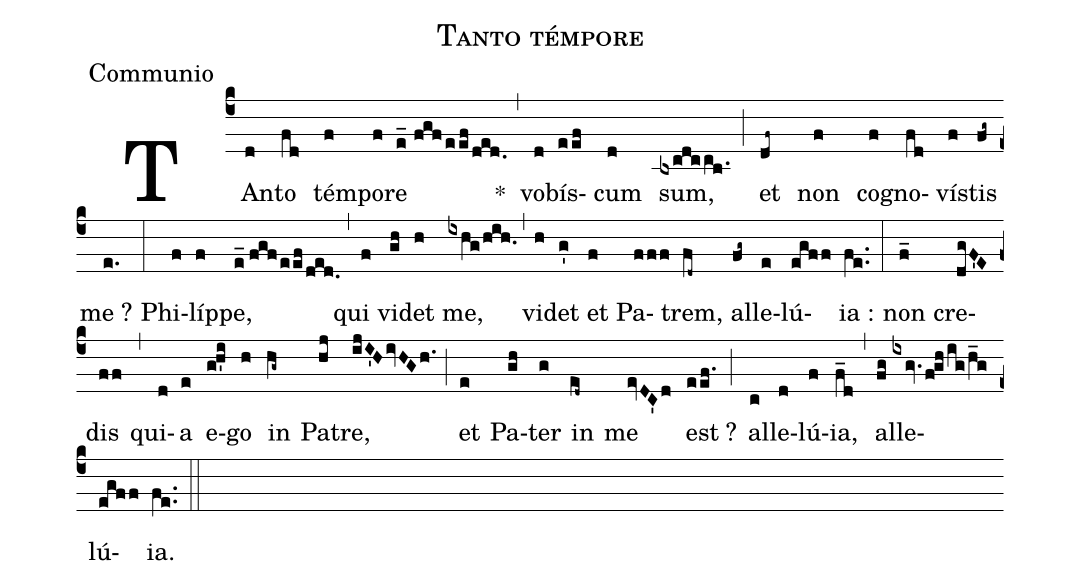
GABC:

name:Tanto témpore;
office-part:Communio;
%%
(c4) TAn(d)to(fd) tém(f)po(f)re(e_//fgf/eef/ded.) *(,)
vo(d)bís(eef)cum(d) sum,(bxcdccb.) (;)
et(df~) non(f) co(f)gno(fd)ví(f)stis(fg~) me ?(e.) (:)
Phi(f)líp(f)pe,(e_//fgf/eef/ded.) (,)
qui(f) vi(gh)det(h) me,(ixhg/hih.) (,)
vi(h)det(g') et(f) Pa(fff)trem,(fd~) al(fg~)le(e)lú(egff)ia :(fe..) (:)
non(f_) cre(dgF'E)dis(ff) (,)
qui(d)a(e) e(g!h'i)go(h) in(hg~) Pa(hj)tre,(ijI'HivHGh.) (;)
et(e) Pa(gh)ter(g) in(ed~) me(evDC'd) est ?(eef.) (;)
al(c)le(d)lú(f)ia,(f_d) (,)
al(fg)le(ixgv.f!gh/ig/h_g)lú(egff)ia.(fe..) (::)
